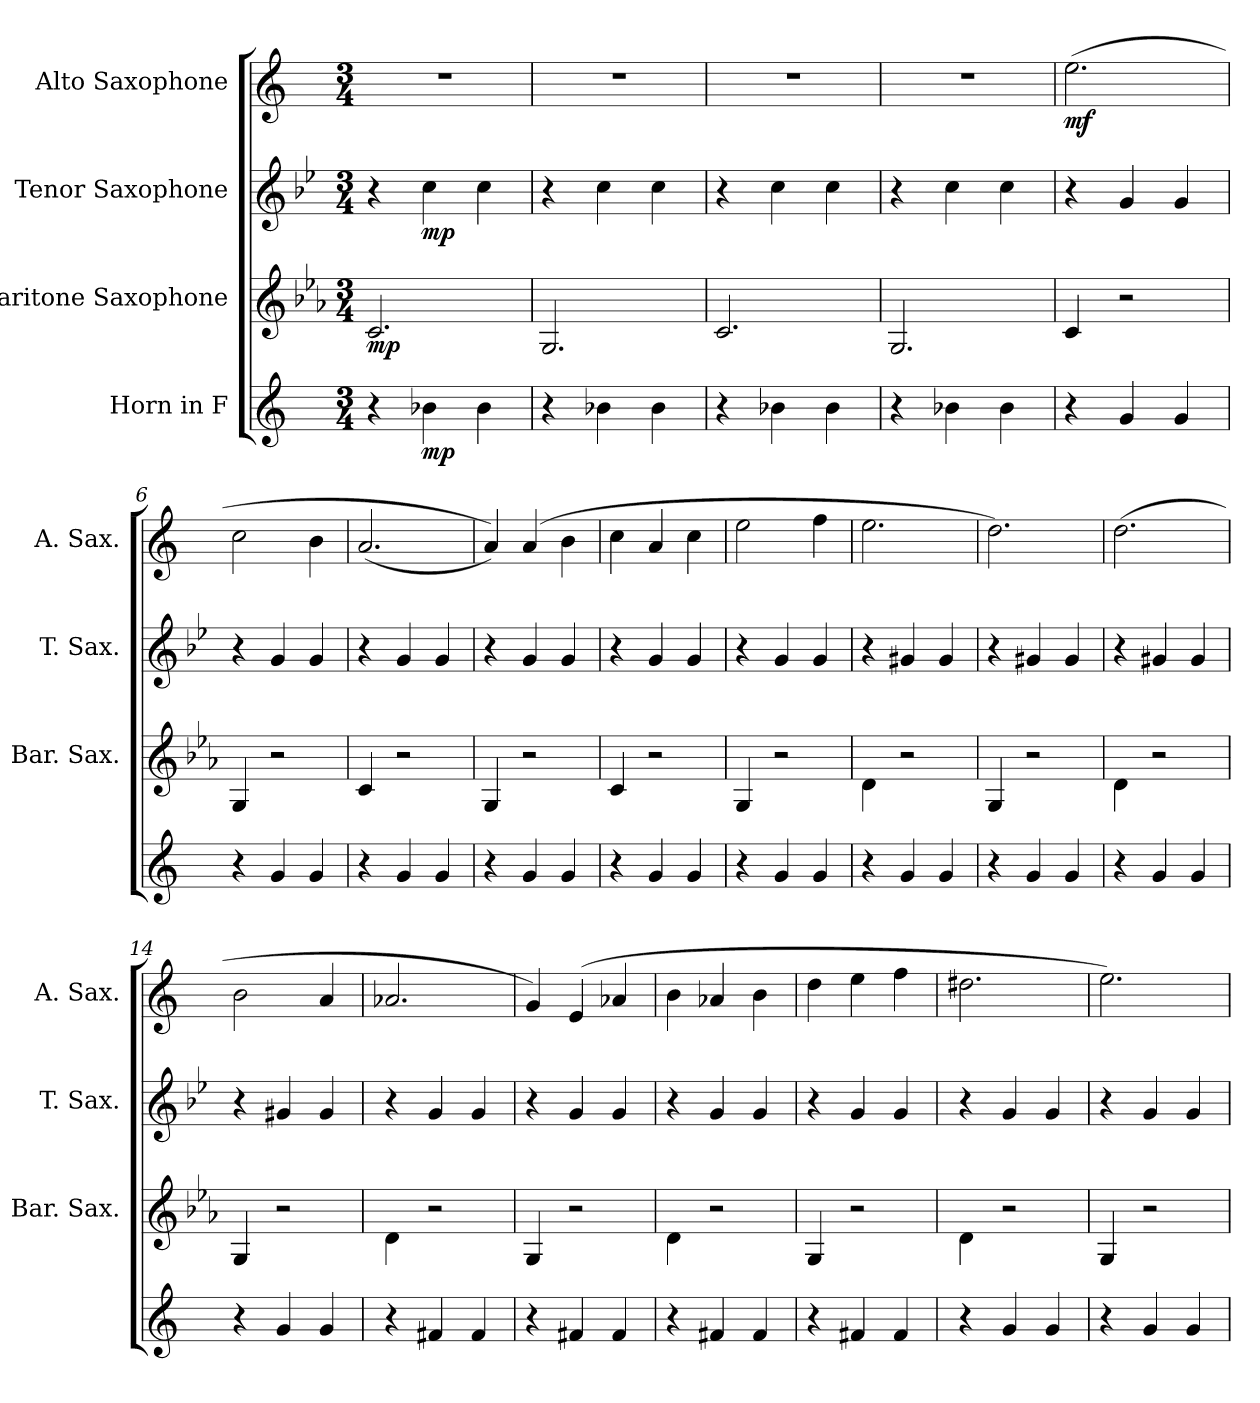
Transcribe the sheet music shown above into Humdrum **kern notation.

**kern	**dynam	**kern	**dynam	**kern	**dynam	**kern	**dynam
*part4	*part4	*part3	*part3	*part2	*part2	*part1	*part1
*staff4	*staff4	*staff3	*staff3	*staff2	*staff2	*staff1	*staff1
*I"Horn in F	*	*I"Baritone Saxophone	*	*I"Tenor Saxophone	*	*I"Alto Saxophone	*
*	*	*I'Bar. Sax.	*	*I'T. Sax.	*	*I'A. Sax.	*
*clefG2	*	*clefG2	*	*clefG2	*	*clefG2	*
*ITrd4c7	*	*ITrd12c21	*	*ITrd8c14	*	*ITrd5c9	*
*k[b-]	*	*k[b-e-a-]	*	*k[b-e-]	*	*k[b-e-a-]	*
*M3/4	*	*M3/4	*	*M3/4	*	*M3/4	*
*MM172	*	*MM172	*	*MM172	*	*MM172	*
=1	=1	=1	=1	=1	=1	=1	=1
!	!	!	!LO:DY:b	!	!	!	!
4r	.	2.C/	mp	4r	.	2.r	.
!	!LO:DY:b	!	!	!	!LO:DY:b	!	!
4e-X\	mp	.	.	4c\	mp	.	.
4e-\	.	.	.	4c\	.	.	.
=2	=2	=2	=2	=2	=2	=2	=2
4r	.	2.GG/	.	4r	.	2.r	.
4e-X\	.	.	.	4c\	.	.	.
4e-\	.	.	.	4c\	.	.	.
=3	=3	=3	=3	=3	=3	=3	=3
4r	.	2.C/	.	4r	.	2.r	.
4e-X\	.	.	.	4c\	.	.	.
4e-\	.	.	.	4c\	.	.	.
=4	=4	=4	=4	=4	=4	=4	=4
4r	.	2.GG/	.	4r	.	2.r	.
4e-X\	.	.	.	4c\	.	.	.
4e-\	.	.	.	4c\	.	.	.
=5	=5	=5	=5	=5	=5	=5	=5
!	!	!	!	!	!	!	!LO:DY:b
4r	.	4C/	.	4r	.	(2.g\	mf
4c/	.	2r	.	4G/	.	.	.
4c/	.	.	.	4G/	.	.	.
=6	=6	=6	=6	=6	=6	=6	=6
4r	.	4GG/	.	4r	.	2e-\	.
4c/	.	2r	.	4G/	.	.	.
4c/	.	.	.	4G/	.	4d\	.
=7	=7	=7	=7	=7	=7	=7	=7
4r	.	4C/	.	4r	.	(2.c/	.
4c/	.	2r	.	4G/	.	.	.
4c/	.	.	.	4G/	.	.	.
=8	=8	=8	=8	=8	=8	=8	=8
4r	.	4GG/	.	4r	.	4c/))	.
4c/	.	2r	.	4G/	.	(4c/	.
4c/	.	.	.	4G/	.	4d\	.
!!LO:LB:g=z
=9	=9	=9	=9	=9	=9	=9	=9
4r	.	4C/	.	4r	.	4e-\	.
4c/	.	2r	.	4G/	.	4c/	.
4c/	.	.	.	4G/	.	4e-\	.
=10	=10	=10	=10	=10	=10	=10	=10
4r	.	4GG/	.	4r	.	2g\	.
4c/	.	2r	.	4G/	.	.	.
4c/	.	.	.	4G/	.	4a-\	.
=11	=11	=11	=11	=11	=11	=11	=11
4r	.	4D\	.	4r	.	2.g\	.
4c/	.	2r	.	4G#X/	.	.	.
4c/	.	.	.	4G#/	.	.	.
=12	=12	=12	=12	=12	=12	=12	=12
4r	.	4GG/	.	4r	.	2.f\)	.
4c/	.	2r	.	4G#X/	.	.	.
4c/	.	.	.	4G#/	.	.	.
=13	=13	=13	=13	=13	=13	=13	=13
4r	.	4D\	.	4r	.	(2.f\	.
4c/	.	2r	.	4G#X/	.	.	.
4c/	.	.	.	4G#/	.	.	.
=14	=14	=14	=14	=14	=14	=14	=14
4r	.	4GG/	.	4r	.	2d\	.
4c/	.	2r	.	4G#X/	.	.	.
4c/	.	.	.	4G#/	.	4c/	.
=15	=15	=15	=15	=15	=15	=15	=15
4r	.	4D\	.	4r	.	2.c-X/	.
4Bn/	.	2r	.	4G/	.	.	.
4B/	.	.	.	4G/	.	.	.
=16	=16	=16	=16	=16	=16	=16	=16
4r	.	4GG/	.	4r	.	4B-/)	.
4Bn/	.	2r	.	4G/	.	(4G/	.
4B/	.	.	.	4G/	.	4c-X/	.
=17	=17	=17	=17	=17	=17	=17	=17
4r	.	4D\	.	4r	.	4d\	.
4Bn/	.	2r	.	4G/	.	4c-X/	.
4B/	.	.	.	4G/	.	4d\	.
!!LO:PB:g=z
=18	=18	=18	=18	=18	=18	=18	=18
4r	.	4GG/	.	4r	.	4f\	.
4Bn/	.	2r	.	4G/	.	4g\	.
4B/	.	.	.	4G/	.	4a-\	.
=19	=19	=19	=19	=19	=19	=19	=19
4r	.	4D\	.	4r	.	2.f#X\	.
4c/	.	2r	.	4G/	.	.	.
4c/	.	.	.	4G/	.	.	.
=20	=20	=20	=20	=20	=20	=20	=20
4r	.	4GG/	.	4r	.	2.g\)	.
4c/	.	2r	.	4G/	.	.	.
4c/	.	.	.	4G/	.	.	.
=	=	=	=	=	=	=	=
*-	*-	*-	*-	*-	*-	*-	*-
